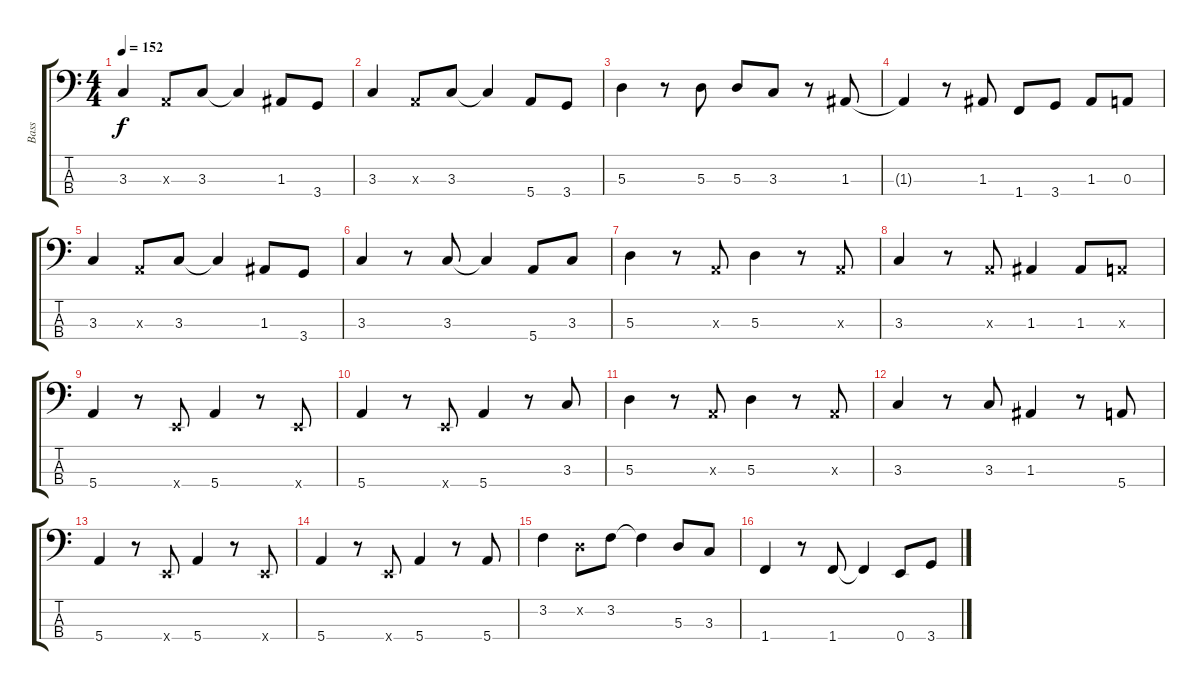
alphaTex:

\track ("Bass" "Bass") {instrument electricbassfinger}
\staff {score tabs}
\tuning (G2 D2 A1 E1) {hide}
\ts (4 4)
\tempo 152
\clef f4
\ks c
3.3.4{dy f} 0.3{x}.8 3.3.8 3.3{t}.4 1.3.8 3.4.8 |
3.3.4 0.3{x}.8 3.3.8 3.3{t}.4 5.4.8 3.4.8 |
5.3.4 r.8 5.3.8 5.3.8 3.3.8 r.8 1.3.8 |
1.3{t}.4 r.8 1.3.8 1.4.8 3.4.8 1.3.8 0.3.8 |
3.3.4 0.3{x}.8 3.3.8 3.3{t}.4 1.3.8 3.4.8 |
3.3.4 r.8 3.3.8 3.3{t}.4 5.4.8 3.3.8 |
5.3.4 r.8 0.3{x}.8 5.3.4 r.8 0.3{x}.8 |
3.3.4 r.8 0.3{x}.8 1.3.4 1.3.8 0.3{x}.8 |
5.4.4 r.8 0.4{x}.8 5.4.4 r.8 0.4{x}.8 |
5.4.4 r.8 0.4{x}.8 5.4.4 r.8 3.3.8 |
5.3.4 r.8 0.3{x}.8 5.3.4 r.8 0.3{x}.8 |
3.3.4 r.8 3.3.8 1.3.4 r.8 5.4.8 |
5.4.4 r.8 0.4{x}.8 5.4.4 r.8 0.4{x}.8 |
5.4.4 r.8 0.4{x}.8 5.4.4 r.8 5.4.8 |
3.2.4 0.2{x}.8 3.2.8 3.2{t}.4 5.3.8 3.3.8 |
1.4.4 r.8 1.4.8 1.4{t}.4 0.4.8 3.4.8
